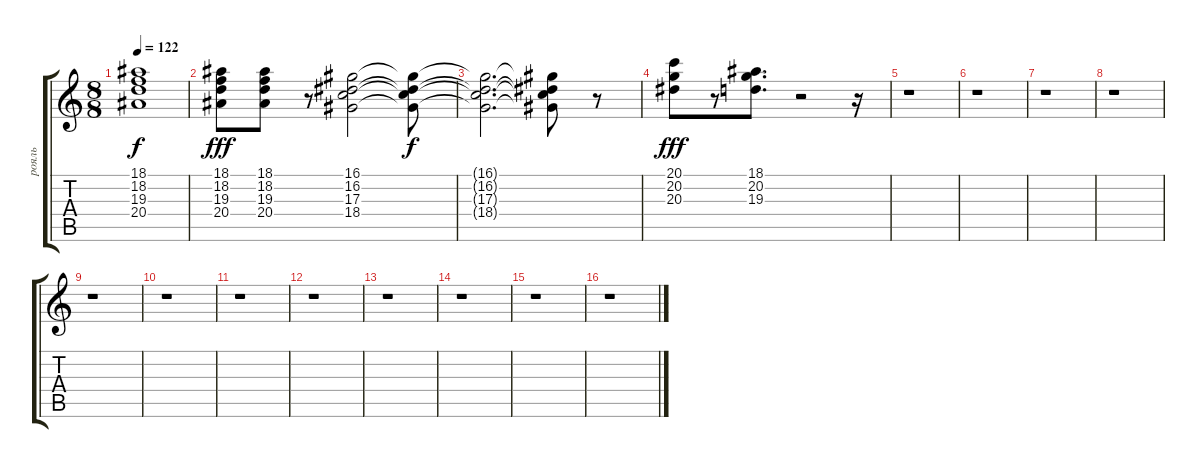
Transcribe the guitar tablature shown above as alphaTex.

\track ("рояль" "рояль") {instrument brightacousticpiano}
\staff {score tabs}
\tuning (E4 B3 G3 D3 A2 E2) {hide}
\ts (8 8)
\tempo 122
\clef g2
\ks c
(18.1{t} 18.2{t} 19.3{t} 20.4{t}).1{dy f} |
(18.1 18.2 19.3 20.4).8{dy fff} (18.1 18.2 19.3 20.4).8 r.8 (16.1 16.2 17.3 18.4).2 (16.1{t} 16.2{t} 17.3{t} 18.4{t}).8{dy f} |
(16.1{t} 16.2{t} 17.3{t} 18.4{t}).2{d} (16.1{t} 16.2{t} 17.3{t} 18.4{t}).8 r.8 |
(20.1 20.2 20.3).8{dy fff} r.8 (18.1 20.2 19.3).8{d} r.2 r.16 |
r.1 |
r.1 |
r.1 |
r.1 |
r.1 |
r.1 |
r.1 |
r.1 |
r.1 |
r.1 |
r.1 |
r.1
